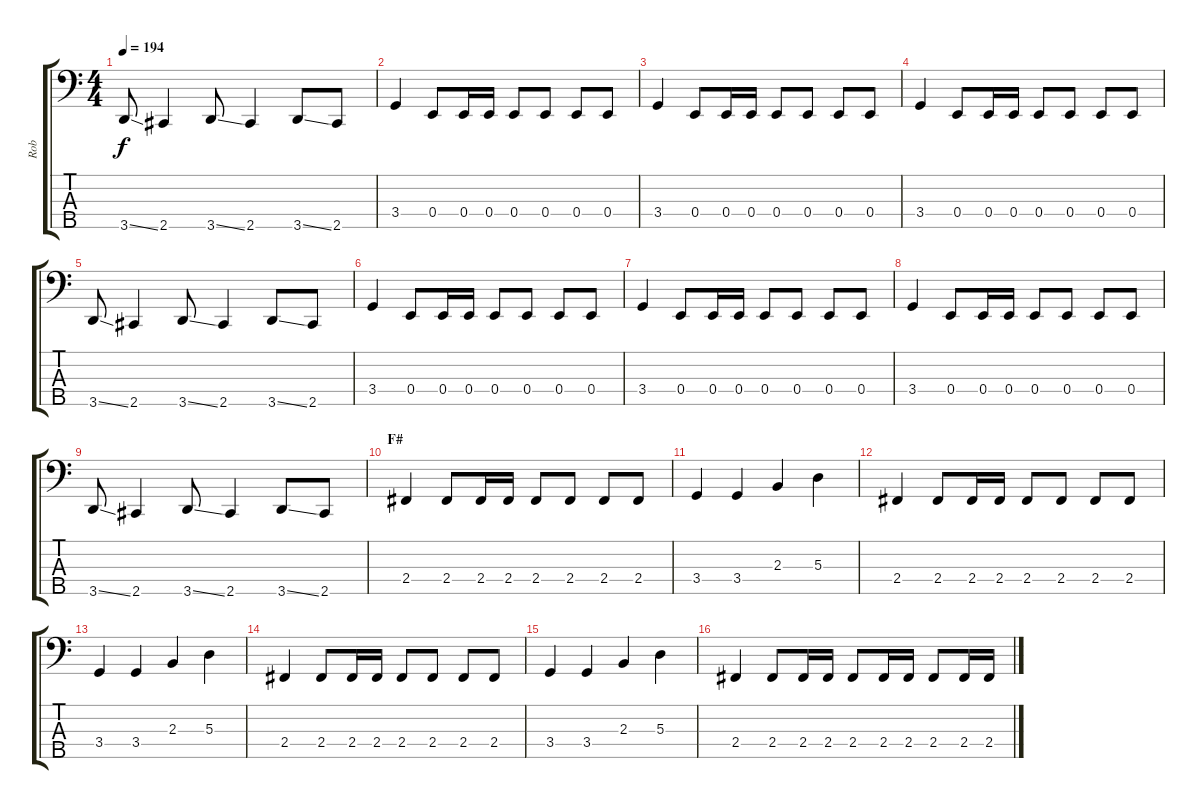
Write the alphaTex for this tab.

\track ("Rob" "Rob") {instrument electricbassfinger}
\staff {score tabs}
\tuning (G2 D2 A1 E1 B0) {hide}
\ts (4 4)
\tempo 194
\clef f4
\ks c
3.5{ss}.8{dy f} 2.5.4 3.5{ss}.8 2.5.4 3.5{ss}.8 2.5.8 |
3.4.4 0.4.8 0.4.16 0.4.16 0.4.8 0.4.8 0.4.8 0.4.8 |
3.4.4 0.4.8 0.4.16 0.4.16 0.4.8 0.4.8 0.4.8 0.4.8 |
3.4.4 0.4.8 0.4.16 0.4.16 0.4.8 0.4.8 0.4.8 0.4.8 |
3.5{ss}.8 2.5.4 3.5{ss}.8 2.5.4 3.5{ss}.8 2.5.8 |
3.4.4 0.4.8 0.4.16 0.4.16 0.4.8 0.4.8 0.4.8 0.4.8 |
3.4.4 0.4.8 0.4.16 0.4.16 0.4.8 0.4.8 0.4.8 0.4.8 |
3.4.4 0.4.8 0.4.16 0.4.16 0.4.8 0.4.8 0.4.8 0.4.8 |
3.5{ss}.8 2.5.4 3.5{ss}.8 2.5.4 3.5{ss}.8 2.5.8 |
\section ("" "F#")
2.4.4 2.4.8 2.4.16 2.4.16 2.4.8 2.4.8 2.4.8 2.4.8 |
3.4.4 3.4.4 2.3.4 5.3.4 |
2.4.4 2.4.8 2.4.16 2.4.16 2.4.8 2.4.8 2.4.8 2.4.8 |
3.4.4 3.4.4 2.3.4 5.3.4 |
2.4.4 2.4.8 2.4.16 2.4.16 2.4.8 2.4.8 2.4.8 2.4.8 |
3.4.4 3.4.4 2.3.4 5.3.4 |
2.4.4 2.4.8 2.4.16 2.4.16 2.4.8 2.4.16 2.4.16 2.4.8 2.4.16 2.4.16
